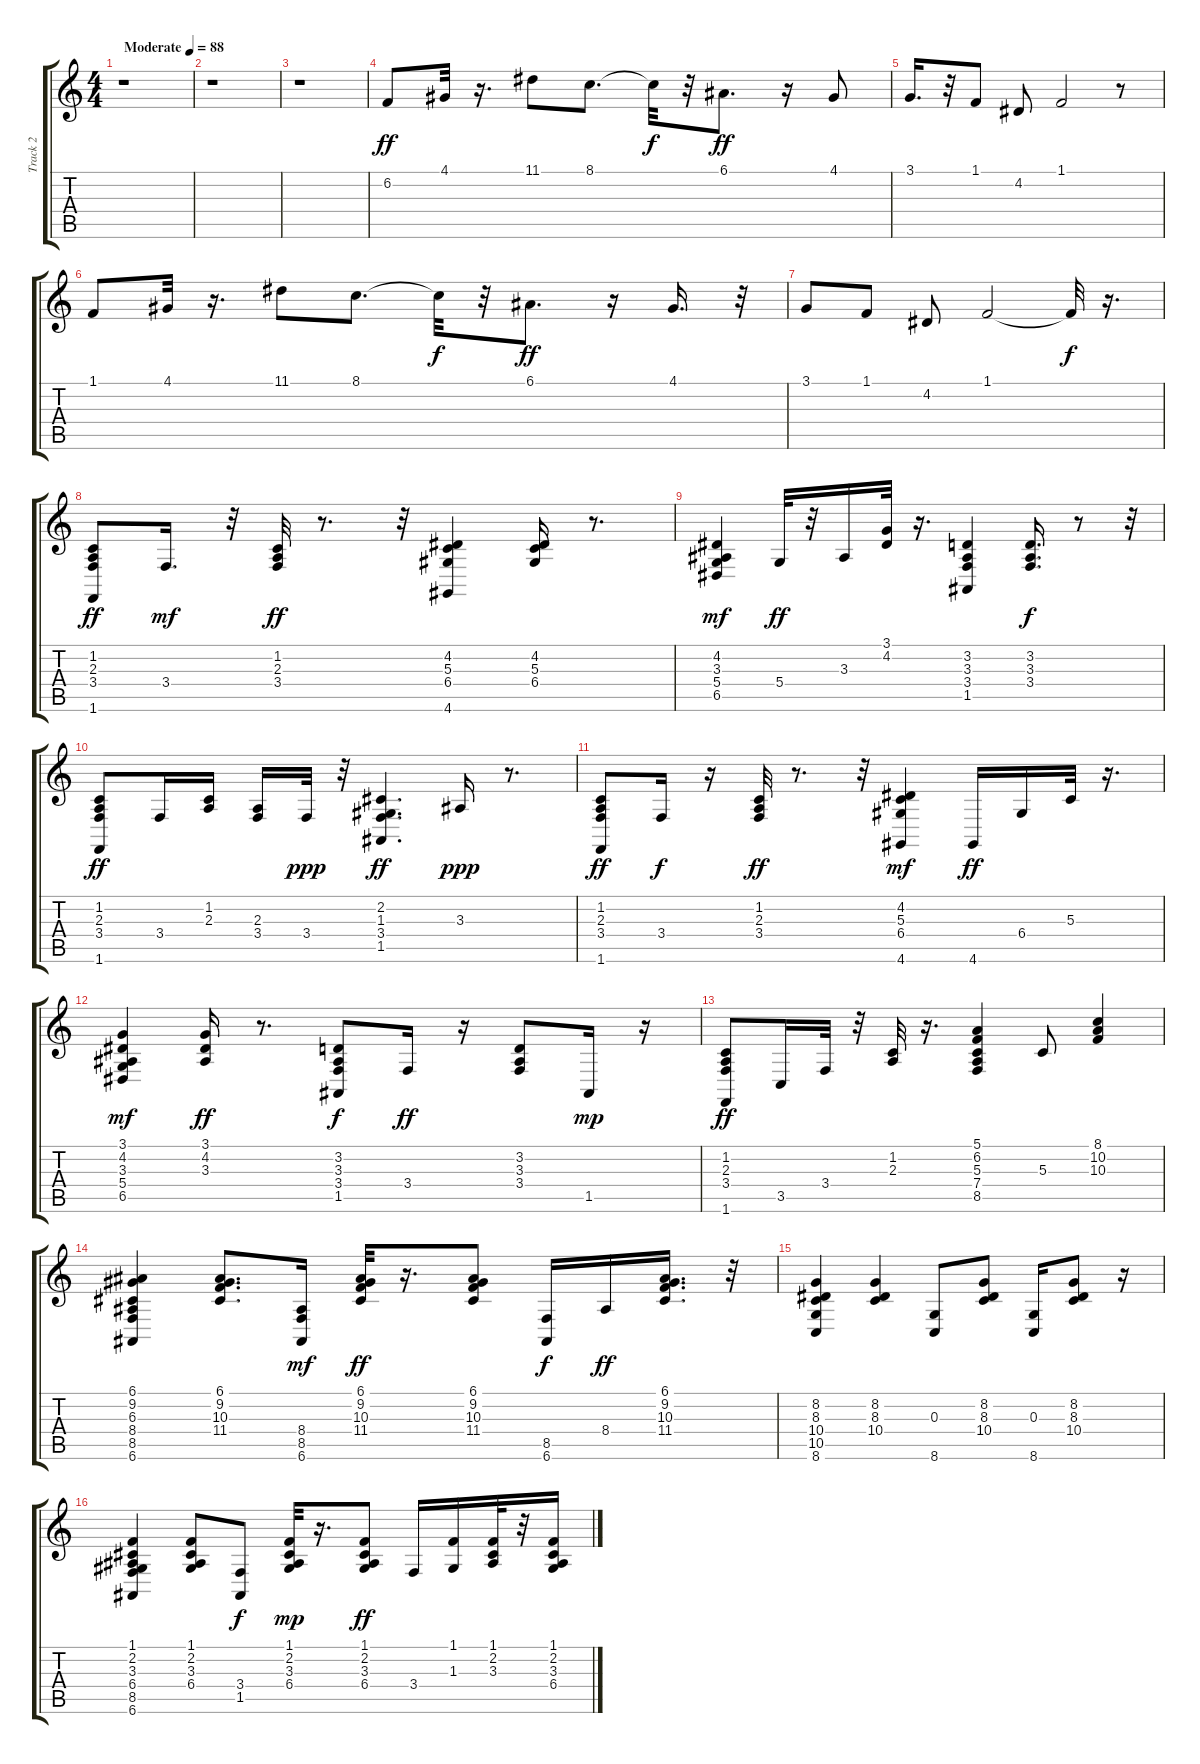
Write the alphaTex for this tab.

\track ("Track 2" "Track 2") {instrument brightacousticpiano}
\staff {score tabs}
\tuning (E4 B3 G3 D3 A2 E2) {hide}
\ts (4 4)
\tempo (88 "Moderate")
\clef g2
\ks c
r.1{dy ff instrument brightacousticpiano} |
r.1 |
r.1 |
6.2.8{balance 13} 4.1.32 r.16{d} 11.1.8 8.1.8{d} 8.1{t}.32{dy f} r.32 6.1.8{d dy ff} r.16 4.1.8 |
3.1.16{d} r.32 1.1.8 4.2.8 1.1.2 r.8 |
1.1.8 4.1.32 r.16{d} 11.1.8 8.1.8{d} 8.1{t}.32{dy f} r.32 6.1.8{d dy ff} r.16 4.1.16{d} r.32 |
3.1.8 1.1.8 4.2.8 1.1.2 1.1{t}.32{dy f} r.16{d} |
(1.2 2.3 3.4 1.6).8{dy ff} 3.4.16{d dy mf} r.32 (1.2 2.3 3.4).32{dy ff} r.8{d} r.32 (4.2 5.3 6.4 4.6).4 (4.2 5.3 6.4).16 r.8{d} |
(4.2 3.3 5.4 6.5).4{dy mf} 5.4.32{dy ff} r.32 3.3.16 (3.1 4.2).32 r.16{d} (3.2 3.3 3.4 1.5).4 (3.2 3.3 3.4).16{d dy f} r.8 r.32 |
(1.2 2.3 3.4 1.6).8{dy ff} 3.4.16 (1.2 2.3).16 (2.3 3.4).16 3.4.32{dy ppp} r.32 (2.2 1.3 3.4 1.5).4{d dy ff} 3.3.16{dy ppp} r.8{d} |
(1.2 2.3 3.4 1.6).8{dy ff} 3.4.16{dy f} r.16 (1.2 2.3 3.4).32{dy ff} r.8{d} r.32 (4.2 5.3 6.4 4.6).4{dy mf} 4.6.16{dy ff} 6.4.16 5.3.32 r.16{d} |
(3.1 4.2 3.3 5.4 6.5).4{dy mf} (3.1 4.2 3.3).16{dy ff} r.8{d} (3.2 3.3 3.4 1.5).8{dy f} 3.4.16{dy ff} r.16 (3.2 3.3 3.4).8 1.5.16{dy mp} r.16 |
(1.2 2.3 3.4 1.6).8{dy ff} 3.5.16 3.4.32 r.32 (1.2 2.3).32 r.16{d} (5.1 6.2 5.3 7.4 8.5).4 5.3.8 (8.1 10.2 10.3).4 |
(6.1 9.2 6.3 8.4 8.5 6.6).4 (6.1 9.2 10.3 11.4).8{d} (8.4 8.5 6.6).16{dy mf} (6.1 9.2 10.3 11.4).32{dy ff} r.16{d} (6.1 9.2 10.3 11.4).8 (8.5 6.6).16{dy f} 8.4.16{dy ff} (6.1 9.2 10.3 11.4).16{d} r.32 |
(8.2 8.3 10.4 10.5 8.6).4 (8.2 8.3 10.4).4 (0.3 8.6).8 (8.2 8.3 10.4).8 (0.3 8.6).16 (8.2 8.3 10.4).8 r.16 |
(1.1 2.2 3.3 6.4 8.5 6.6).4 (1.1 2.2 3.3 6.4).8 (3.4 1.5).8{dy f} (1.1 2.2 3.3 6.4).32{dy mp} r.16{d} (1.1 2.2 3.3 6.4).8{dy ff} 3.4.16 (1.1 1.3).16 (1.1 2.2 3.3).32 r.32 (1.1 2.2 3.3 6.4).16
